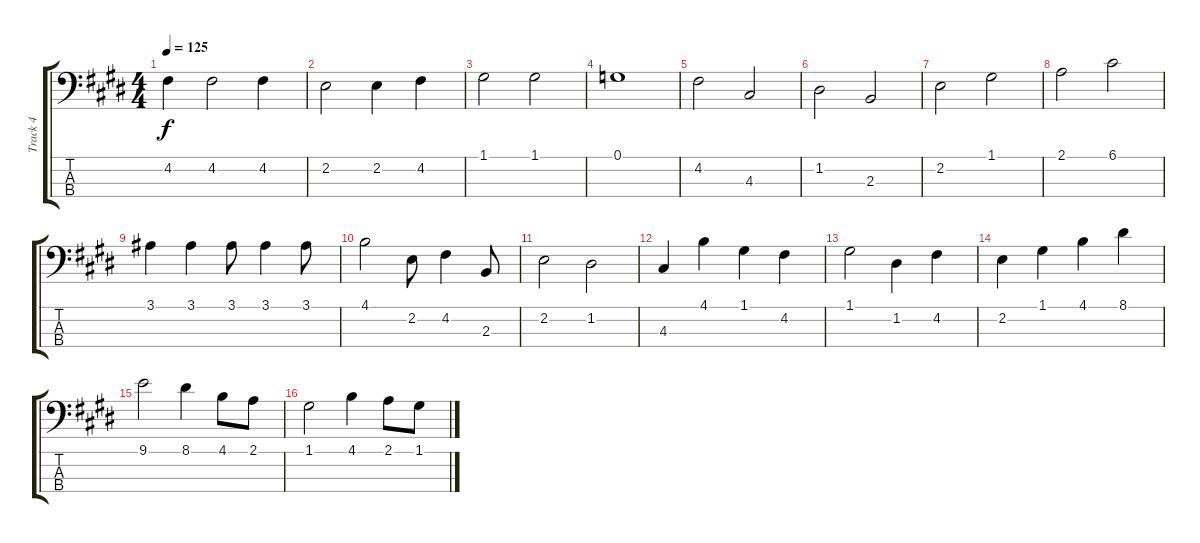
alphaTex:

\track ("Track 4" "Track 4") {instrument electricbassfinger}
\staff {score tabs}
\tuning (G2 D2 A1 E1) {hide}
\ts (4 4)
\tempo 125
\clef f4
\ks e
4.2.4{dy f} 4.2.2 4.2.4 |
2.2.2 2.2.4 4.2.4 |
1.1.2 1.1.2 |
0.1.1 |
4.2.2 4.3.2 |
1.2.2 2.3.2 |
2.2.2 1.1.2 |
2.1.2 6.1.2 |
3.1.4 3.1.4 3.1.8 3.1.4 3.1.8 |
4.1.2 2.2.8 4.2.4 2.3.8 |
2.2.2 1.2.2 |
4.3.4 4.1.4 1.1.4 4.2.4 |
1.1.2 1.2.4 4.2.4 |
2.2.4 1.1.4 4.1.4 8.1.4 |
9.1.2 8.1.4 4.1.8 2.1.8 |
1.1.2 4.1.4 2.1.8 1.1.8
